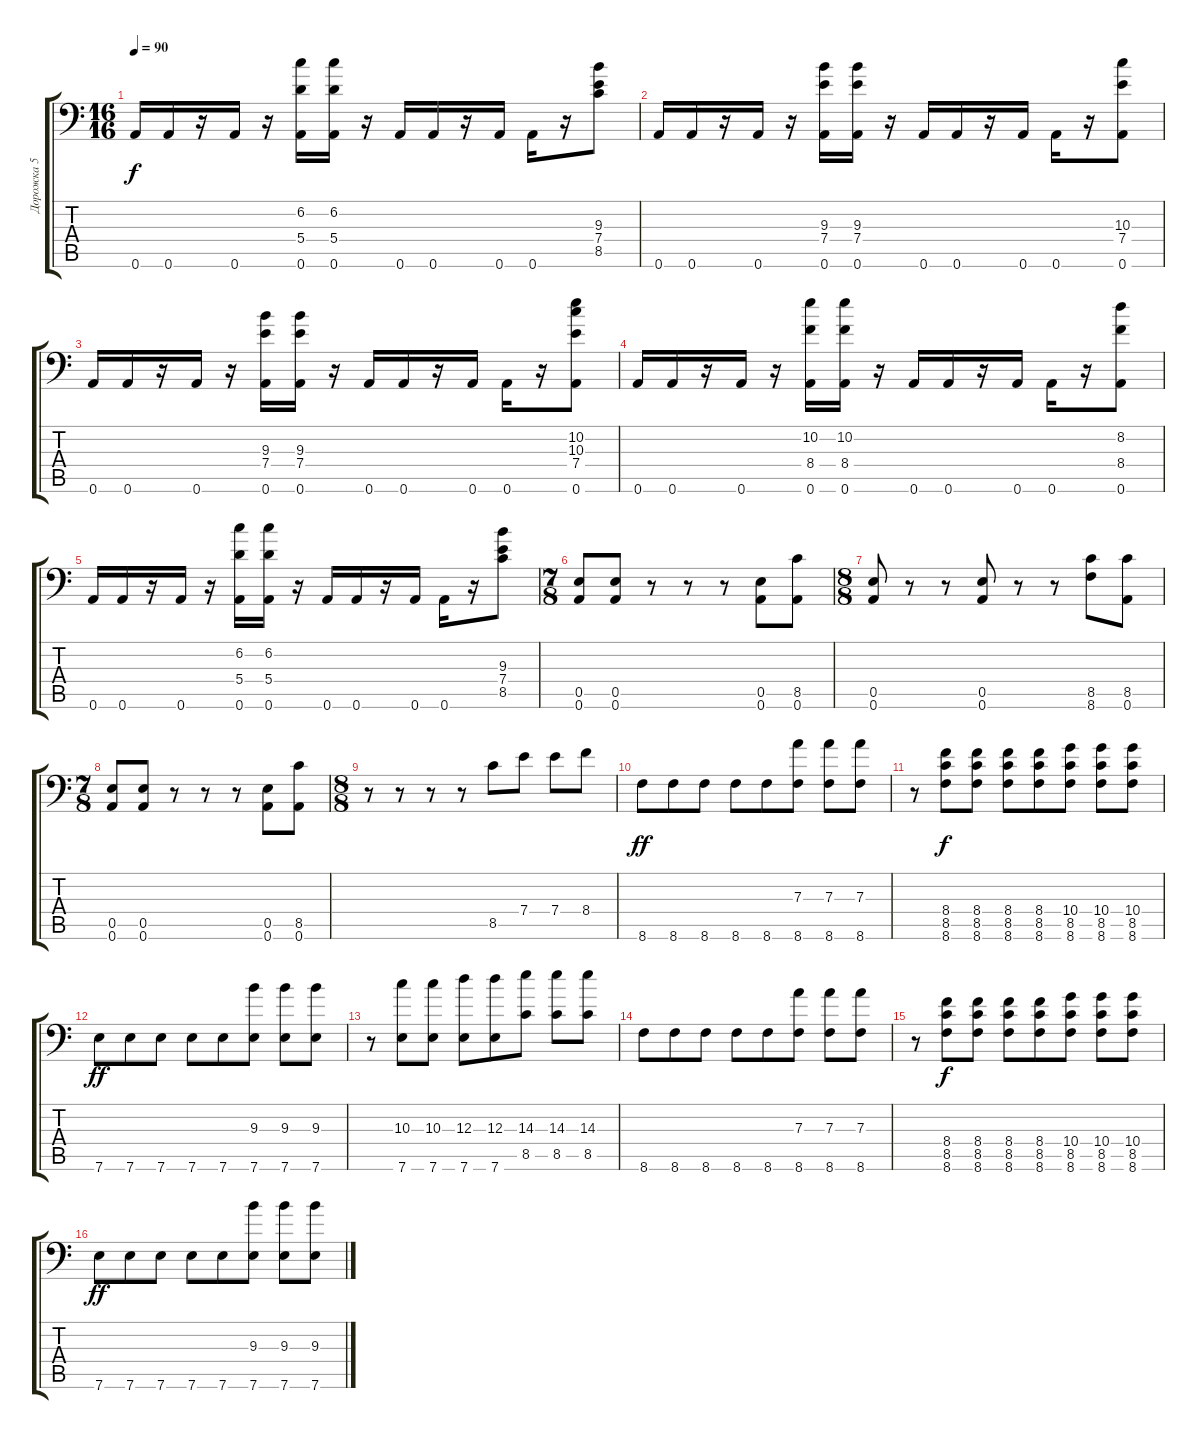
\track ("Дорожка 5" "Дорожка 5") {instrument distortionguitar}
\staff {score tabs}
\tuning (B3 Gb3 D3 A2 E2 A1) {hide}
\ts (16 16)
\tempo 90
\clef f4
\ks c
0.6.16{dy f} 0.6.16 r.16 0.6.16 r.16 (6.2 5.4 0.6).16 (6.2 5.4 0.6).16 r.16 0.6.16 0.6.16 r.16 0.6.16 0.6.16 r.16 (9.3 7.4 8.5).8 |
0.6.16 0.6.16 r.16 0.6.16 r.16 (9.3 7.4 0.6).16 (9.3 7.4 0.6).16 r.16 0.6.16 0.6.16 r.16 0.6.16 0.6.16 r.16 (10.3 7.4 0.6).8 |
0.6.16 0.6.16 r.16 0.6.16 r.16 (9.3 7.4 0.6).16 (9.3 7.4 0.6).16 r.16 0.6.16 0.6.16 r.16 0.6.16 0.6.16 r.16 (10.2 10.3 7.4 0.6).8 |
0.6.16 0.6.16 r.16 0.6.16 r.16 (10.2 8.4 0.6).16 (10.2 8.4 0.6).16 r.16 0.6.16 0.6.16 r.16 0.6.16 0.6.16 r.16 (8.2 8.4 0.6).8 |
0.6.16 0.6.16 r.16 0.6.16 r.16 (6.2 5.4 0.6).16 (6.2 5.4 0.6).16 r.16 0.6.16 0.6.16 r.16 0.6.16 0.6.16 r.16 (9.3 7.4 8.5).8 |
\ts (7 8)
(0.5 0.6).8 (0.5 0.6).8 r.8 r.8 r.8 (0.5 0.6).8 (8.5 0.6).8 |
\ts (8 8)
(0.5 0.6).8 r.8 r.8 (0.5 0.6).8 r.8 r.8 (8.5 8.6).8 (8.5 0.6).8 |
\ts (7 8)
(0.5 0.6).8 (0.5 0.6).8 r.8 r.8 r.8 (0.5 0.6).8 (8.5 0.6).8 |
\ts (8 8)
r.8 r.8 r.8 r.8 8.5.8 7.4.8 7.4.8 8.4.8 |
8.6.8{dy ff} 8.6.8 8.6.8 8.6.8 8.6.8 (7.3 8.6).8 (7.3 8.6).8 (7.3 8.6).8 |
r.8 (8.4 8.5 8.6).8{dy f} (8.4 8.5 8.6).8 (8.4 8.5 8.6).8 (8.4 8.5 8.6).8 (10.4 8.5 8.6).8 (10.4 8.5 8.6).8 (10.4 8.5 8.6).8 |
7.6.8{dy ff} 7.6.8 7.6.8 7.6.8 7.6.8 (9.3 7.6).8 (9.3 7.6).8 (9.3 7.6).8 |
r.8 (10.3 7.6).8 (10.3 7.6).8 (12.3 7.6).8 (12.3 7.6).8 (14.3 8.5).8 (14.3 8.5).8 (14.3 8.5).8 |
8.6.8 8.6.8 8.6.8 8.6.8 8.6.8 (7.3 8.6).8 (7.3 8.6).8 (7.3 8.6).8 |
r.8 (8.4 8.5 8.6).8{dy f} (8.4 8.5 8.6).8 (8.4 8.5 8.6).8 (8.4 8.5 8.6).8 (10.4 8.5 8.6).8 (10.4 8.5 8.6).8 (10.4 8.5 8.6).8 |
7.6.8{dy ff} 7.6.8 7.6.8 7.6.8 7.6.8 (9.3 7.6).8 (9.3 7.6).8 (9.3 7.6).8
